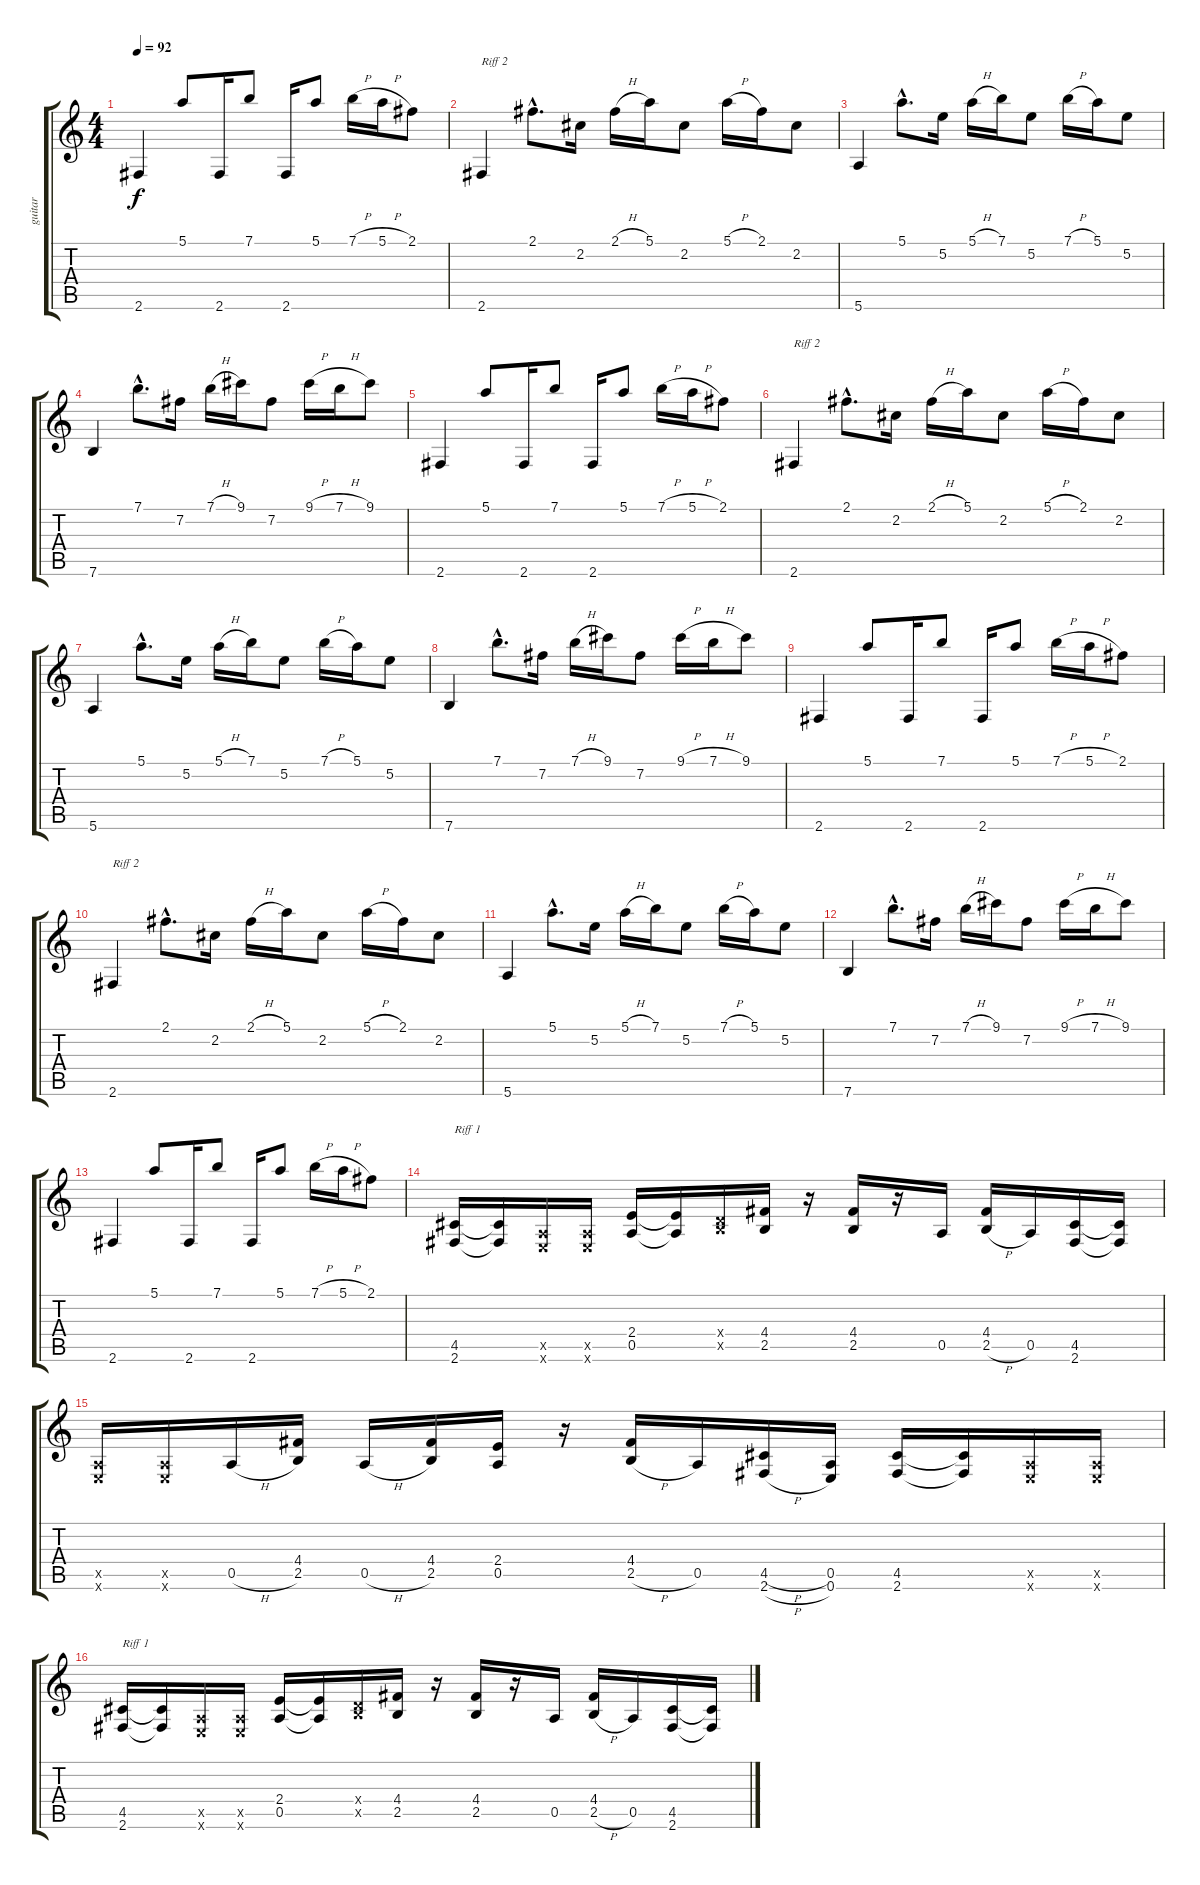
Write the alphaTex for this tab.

\track ("guitar" "guitar") {instrument overdrivenguitar}
\staff {score tabs}
\tuning (E4 B3 G3 D3 A2 E2) {hide}
\ts (4 4)
\tempo 92
\clef g2
\ks c
2.6.4{dy f} 5.1.8 2.6.16 7.1.8 2.6.16 5.1.8 7.1{h}.16 5.1{h}.16 2.1.8 |
2.6.4{txt "Riff 2"} 2.1{hac}.8{d} 2.2.16 2.1{h}.16 5.1.16 2.2.8 5.1{h}.16 2.1.16 2.2.8 |
5.6.4 5.1{hac}.8{d} 5.2.16 5.1{h}.16 7.1.16 5.2.8 7.1{h}.16 5.1.16 5.2.8 |
7.6.4 7.1{hac}.8{d} 7.2.16 7.1{h}.16 9.1.16 7.2.8 9.1{h}.16 7.1{h}.16 9.1.8 |
2.6.4 5.1.8 2.6.16 7.1.8 2.6.16 5.1.8 7.1{h}.16 5.1{h}.16 2.1.8 |
2.6.4{txt "Riff 2" instrument electricguitarclean} 2.1{hac}.8{d} 2.2.16 2.1{h}.16 5.1.16 2.2.8 5.1{h}.16 2.1.16 2.2.8 |
5.6.4 5.1{hac}.8{d} 5.2.16 5.1{h}.16 7.1.16 5.2.8 7.1{h}.16 5.1.16 5.2.8 |
7.6.4 7.1{hac}.8{d} 7.2.16 7.1{h}.16 9.1.16 7.2.8 9.1{h}.16 7.1{h}.16 9.1.8 |
2.6.4 5.1.8 2.6.16 7.1.8 2.6.16 5.1.8 7.1{h}.16 5.1{h}.16 2.1.8 |
2.6.4{txt "Riff 2"} 2.1{hac}.8{d} 2.2.16 2.1{h}.16 5.1.16 2.2.8 5.1{h}.16 2.1.16 2.2.8 |
5.6.4 5.1{hac}.8{d} 5.2.16 5.1{h}.16 7.1.16 5.2.8 7.1{h}.16 5.1.16 5.2.8 |
7.6.4 7.1{hac}.8{d} 7.2.16 7.1{h}.16 9.1.16 7.2.8 9.1{h}.16 7.1{h}.16 9.1.8 |
2.6.4 5.1.8 2.6.16 7.1.8 2.6.16 5.1.8 7.1{h}.16 5.1{h}.16 2.1.8 |
(4.5 2.6).16{txt "Riff 1" instrument overdrivenguitar} (4.5{t} 2.6{t}).16 (0.5{x} 0.6{x}).16 (0.5{x} 0.6{x}).16 (2.4 0.5).16 (2.4{t} 0.5{t}).16 (0.4{x} 2.5{x}).16 (4.4 2.5).16 r.16 (4.4 2.5).16 r.16 0.5.16 (4.4 2.5{h}).16 0.5.16 (4.5 2.6).16 (4.5{t} 2.6{t}).16 |
(0.5{x} 0.6{x}).16 (0.5{x} 0.6{x}).16 0.5{h}.16 (4.4 2.5).16 0.5{h}.16 (4.4 2.5).16 (2.4 0.5).16 r.16 (4.4 2.5{h}).16 0.5.16 (4.5{h} 2.6{h}).16 (0.5 0.6).16 (4.5 2.6).16 (4.5{t} 2.6{t}).16 (0.5{x} 0.6{x}).16 (0.5{x} 0.6{x}).16 |
(4.5 2.6).16{txt "Riff 1"} (4.5{t} 2.6{t}).16 (0.5{x} 0.6{x}).16 (0.5{x} 0.6{x}).16 (2.4 0.5).16 (2.4{t} 0.5{t}).16 (0.4{x} 2.5{x}).16 (4.4 2.5).16 r.16 (4.4 2.5).16 r.16 0.5.16 (4.4 2.5{h}).16 0.5.16 (4.5 2.6).16 (4.5{t} 2.6{t}).16
